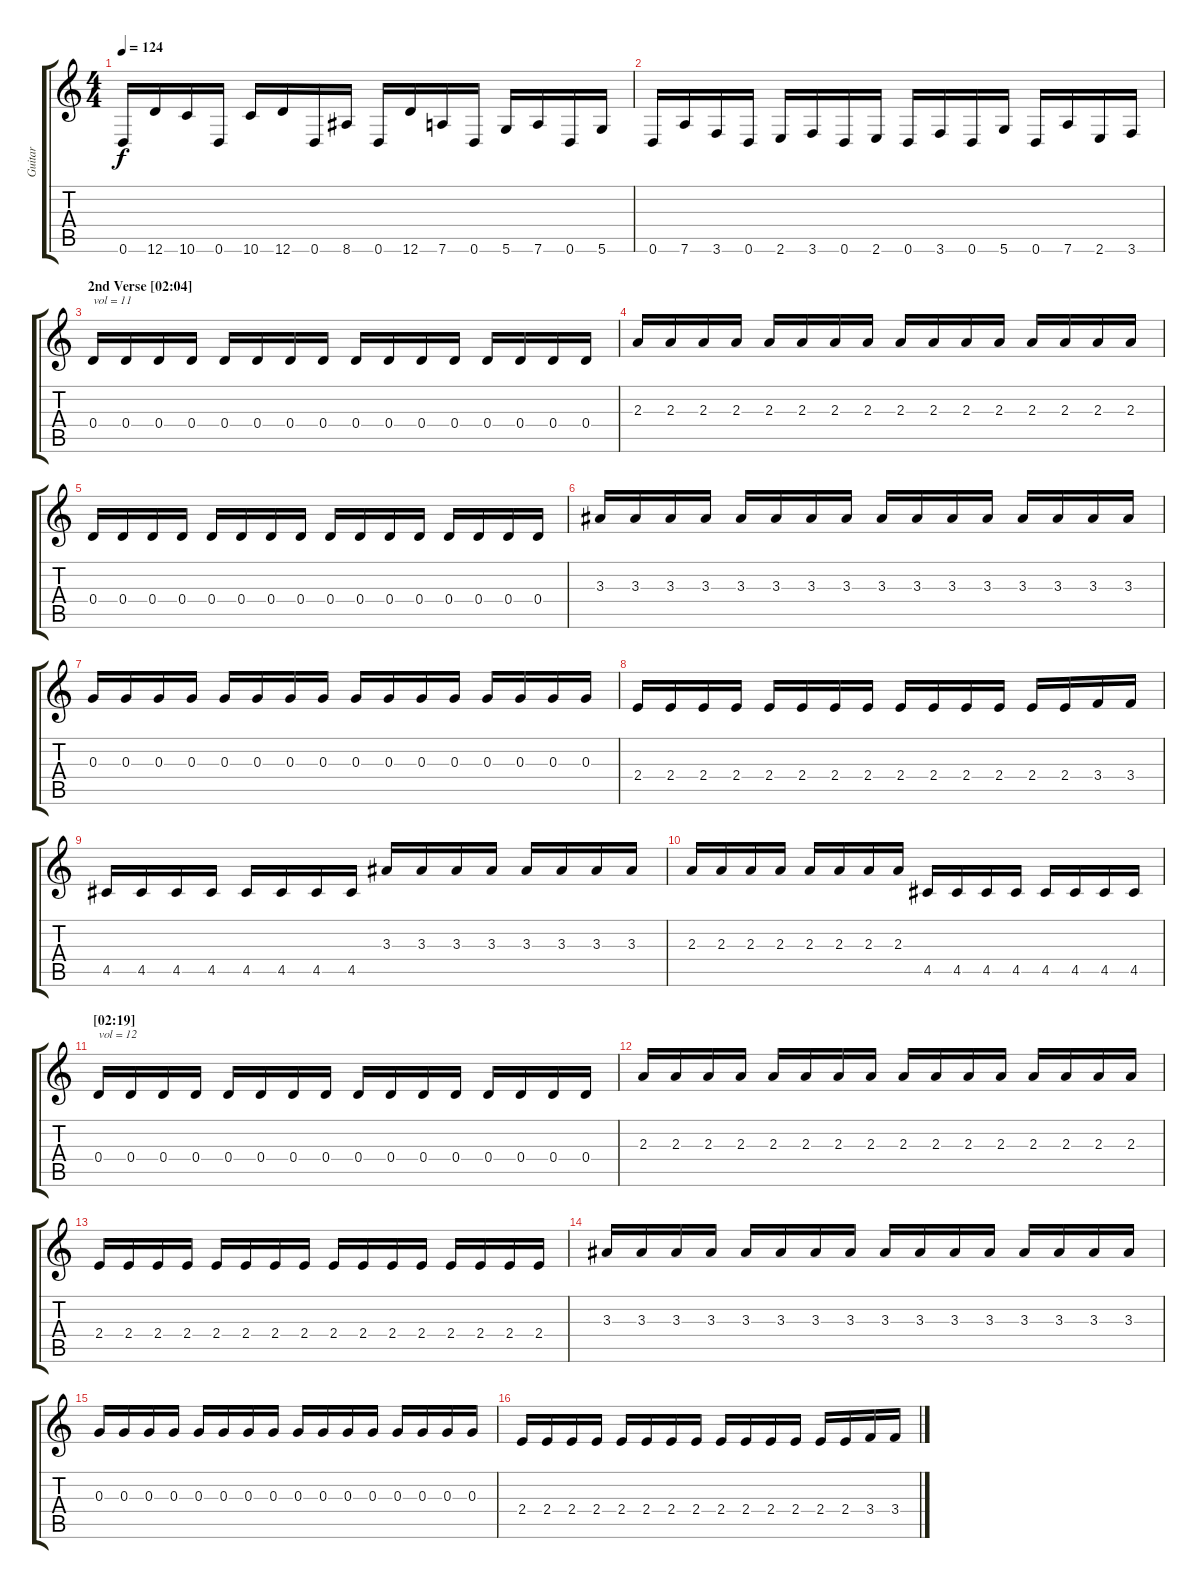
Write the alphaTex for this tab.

\track ("Guitar" "Guitar") {instrument distortionguitar}
\staff {score tabs}
\tuning (E4 B3 G3 D3 A2 D2) {hide}
\ts (4 4)
\tempo 124
\clef g2
\ks c
0.6.16{dy f} 12.6.16 10.6.16 0.6.16 10.6.16 12.6.16 0.6.16 8.6.16 0.6.16 12.6.16 7.6.16 0.6.16 5.6.16 7.6.16 0.6.16 5.6.16 |
0.6.16 7.6.16 3.6.16 0.6.16 2.6.16 3.6.16 0.6.16 2.6.16 0.6.16 3.6.16 0.6.16 5.6.16 0.6.16 7.6.16 2.6.16 3.6.16 |
\section ("" "2nd Verse [02:04]")
0.4.16{txt "vol = 11" volume 11} 0.4.16 0.4.16 0.4.16 0.4.16 0.4.16 0.4.16 0.4.16 0.4.16 0.4.16 0.4.16 0.4.16 0.4.16 0.4.16 0.4.16 0.4.16 |
2.3.16 2.3.16 2.3.16 2.3.16 2.3.16 2.3.16 2.3.16 2.3.16 2.3.16 2.3.16 2.3.16 2.3.16 2.3.16 2.3.16 2.3.16 2.3.16 |
0.4.16 0.4.16 0.4.16 0.4.16 0.4.16 0.4.16 0.4.16 0.4.16 0.4.16 0.4.16 0.4.16 0.4.16 0.4.16 0.4.16 0.4.16 0.4.16 |
3.3.16 3.3.16 3.3.16 3.3.16 3.3.16 3.3.16 3.3.16 3.3.16 3.3.16 3.3.16 3.3.16 3.3.16 3.3.16 3.3.16 3.3.16 3.3.16 |
0.3.16 0.3.16 0.3.16 0.3.16 0.3.16 0.3.16 0.3.16 0.3.16 0.3.16 0.3.16 0.3.16 0.3.16 0.3.16 0.3.16 0.3.16 0.3.16 |
2.4.16 2.4.16 2.4.16 2.4.16 2.4.16 2.4.16 2.4.16 2.4.16 2.4.16 2.4.16 2.4.16 2.4.16 2.4.16 2.4.16 3.4.16 3.4.16 |
4.5.16 4.5.16 4.5.16 4.5.16 4.5.16 4.5.16 4.5.16 4.5.16 3.3.16 3.3.16 3.3.16 3.3.16 3.3.16 3.3.16 3.3.16 3.3.16 |
2.3.16 2.3.16 2.3.16 2.3.16 2.3.16 2.3.16 2.3.16 2.3.16 4.5.16 4.5.16 4.5.16 4.5.16 4.5.16 4.5.16 4.5.16 4.5.16 |
\section ("" "[02:19]")
0.4.16{txt "vol = 12" volume 12} 0.4.16 0.4.16 0.4.16 0.4.16 0.4.16 0.4.16 0.4.16 0.4.16 0.4.16 0.4.16 0.4.16 0.4.16 0.4.16 0.4.16 0.4.16 |
2.3.16 2.3.16 2.3.16 2.3.16 2.3.16 2.3.16 2.3.16 2.3.16 2.3.16 2.3.16 2.3.16 2.3.16 2.3.16 2.3.16 2.3.16 2.3.16 |
2.4.16 2.4.16 2.4.16 2.4.16 2.4.16 2.4.16 2.4.16 2.4.16 2.4.16 2.4.16 2.4.16 2.4.16 2.4.16 2.4.16 2.4.16 2.4.16 |
3.3.16 3.3.16 3.3.16 3.3.16 3.3.16 3.3.16 3.3.16 3.3.16 3.3.16 3.3.16 3.3.16 3.3.16 3.3.16 3.3.16 3.3.16 3.3.16 |
0.3.16 0.3.16 0.3.16 0.3.16 0.3.16 0.3.16 0.3.16 0.3.16 0.3.16 0.3.16 0.3.16 0.3.16 0.3.16 0.3.16 0.3.16 0.3.16 |
2.4.16 2.4.16 2.4.16 2.4.16 2.4.16 2.4.16 2.4.16 2.4.16 2.4.16 2.4.16 2.4.16 2.4.16 2.4.16 2.4.16 3.4.16 3.4.16
